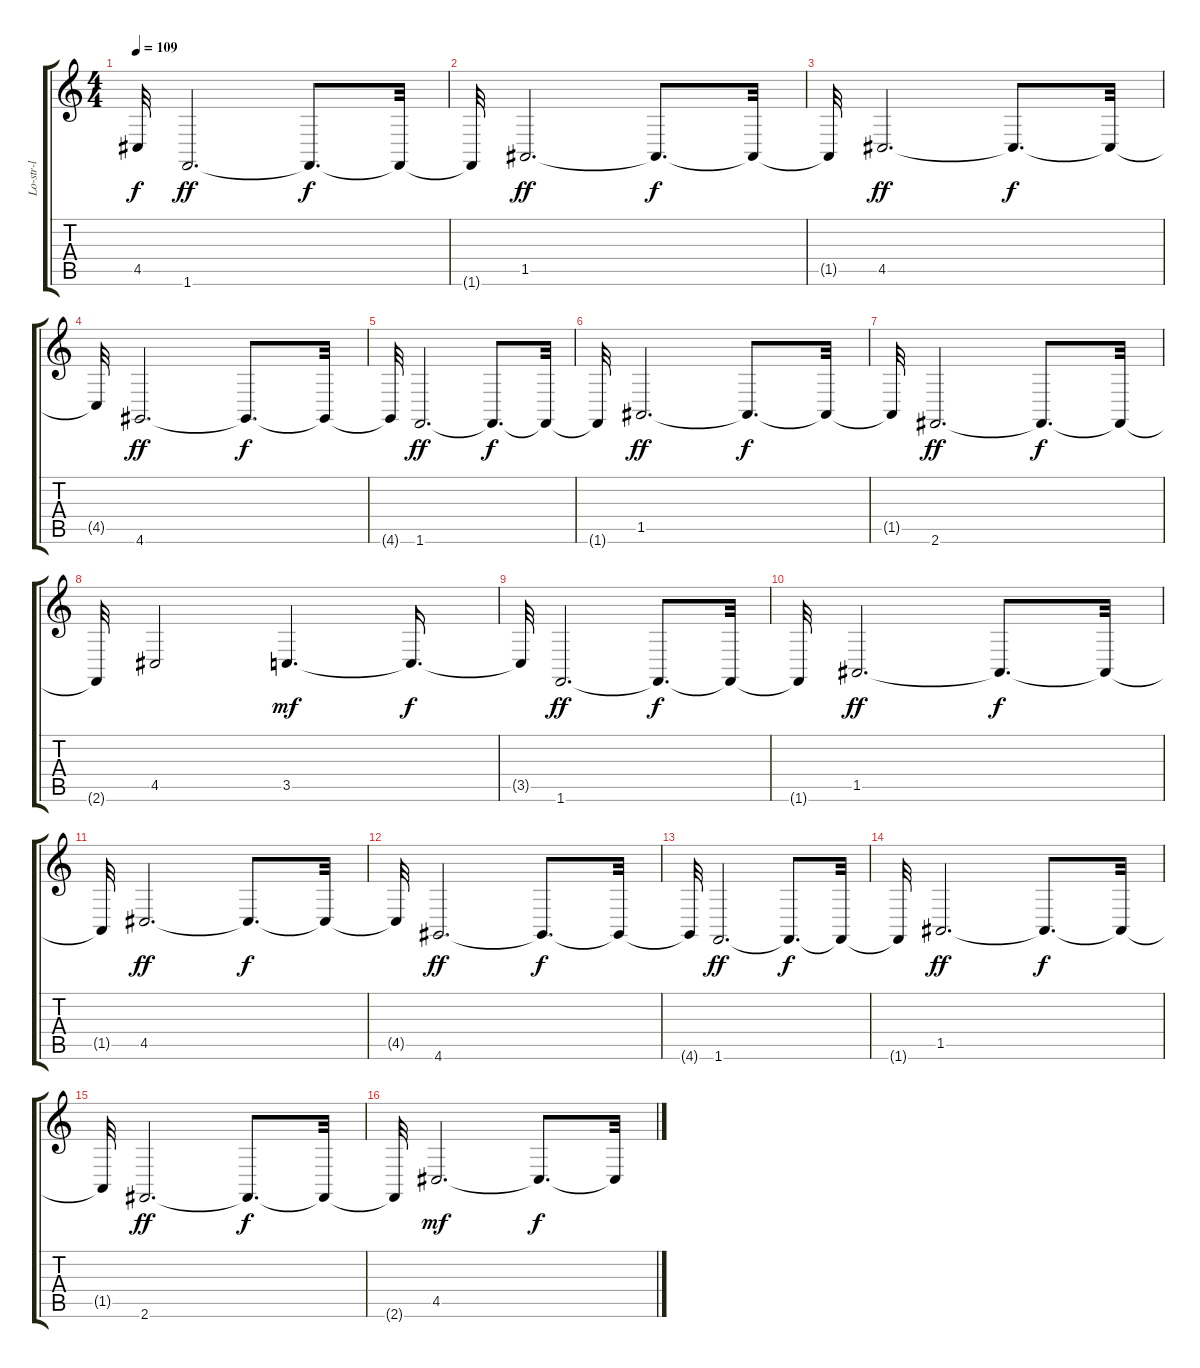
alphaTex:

\track ("Lo-str-l" "Lo-str-l") {instrument stringensemble1}
\staff {score tabs}
\tuning (E4 B3 G3 D3 A2 E2) {hide}
\ts (4 4)
\tempo 109
\clef g2
\ks c
4.5{t}.32{dy f} 1.6.2{d dy ff} 1.6{t}.8{d dy f} 1.6{t}.32 |
1.6{t}.32 1.5.2{d dy ff} 1.5{t}.8{d dy f} 1.5{t}.32 |
1.5{t}.32 4.5.2{d dy ff} 4.5{t}.8{d dy f} 4.5{t}.32 |
4.5{t}.32 4.6.2{d dy ff} 4.6{t}.8{d dy f} 4.6{t}.32 |
4.6{t}.32 1.6.2{d dy ff} 1.6{t}.8{d dy f} 1.6{t}.32 |
1.6{t}.32 1.5.2{d dy ff} 1.5{t}.8{d dy f} 1.5{t}.32 |
1.5{t}.32 2.6.2{d dy ff} 2.6{t}.8{d dy f} 2.6{t}.32 |
2.6{t}.32 4.5.2 3.5.4{d dy mf} 3.5{t}.16{d dy f} |
3.5{t}.32 1.6.2{d dy ff} 1.6{t}.8{d dy f} 1.6{t}.32 |
1.6{t}.32 1.5.2{d dy ff} 1.5{t}.8{d dy f} 1.5{t}.32 |
1.5{t}.32 4.5.2{d dy ff} 4.5{t}.8{d dy f} 4.5{t}.32 |
4.5{t}.32 4.6.2{d dy ff} 4.6{t}.8{d dy f} 4.6{t}.32 |
4.6{t}.32 1.6.2{d dy ff} 1.6{t}.8{d dy f} 1.6{t}.32 |
1.6{t}.32 1.5.2{d dy ff} 1.5{t}.8{d dy f} 1.5{t}.32 |
1.5{t}.32 2.6.2{d dy ff} 2.6{t}.8{d dy f} 2.6{t}.32 |
2.6{t}.32 4.5.2{d dy mf} 4.5{t}.8{d dy f} 4.5{t}.32
